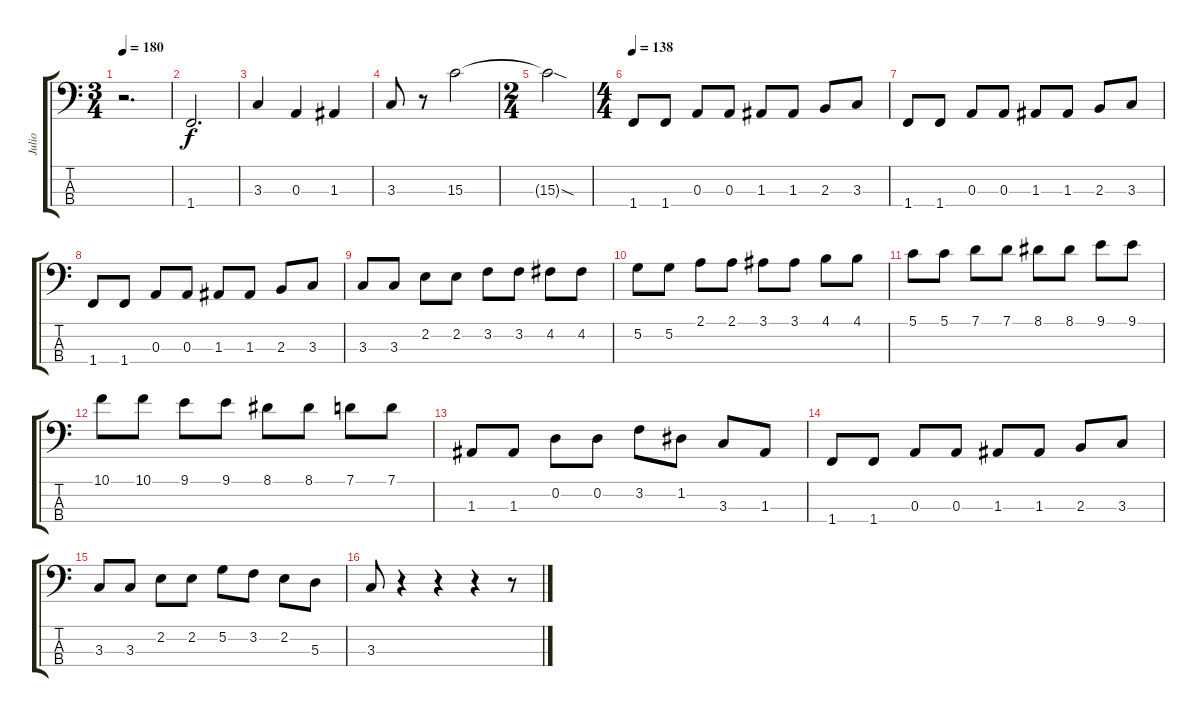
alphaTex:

\track ("Julio" "Julio") {instrument electricbassfinger}
\staff {score tabs}
\tuning (G2 D2 A1 E1) {hide}
\ts (3 4)
\tempo 180
\clef f4
\ks c
r.2{d dy f} |
1.4.2{d} |
3.3.4 0.3.4 1.3.4 |
3.3.8 r.8 15.3.2 |
\ts (2 4)
15.3{sod t}.2 |
\ts (4 4)
\tempo 138
1.4.8 1.4.8 0.3.8 0.3.8 1.3.8 1.3.8 2.3.8 3.3.8 |
1.4.8 1.4.8 0.3.8 0.3.8 1.3.8 1.3.8 2.3.8 3.3.8 |
1.4.8 1.4.8 0.3.8 0.3.8 1.3.8 1.3.8 2.3.8 3.3.8 |
3.3.8 3.3.8 2.2.8 2.2.8 3.2.8 3.2.8 4.2.8 4.2.8 |
5.2.8 5.2.8 2.1.8 2.1.8 3.1.8 3.1.8 4.1.8 4.1.8 |
5.1.8 5.1.8 7.1.8 7.1.8 8.1.8 8.1.8 9.1.8 9.1.8 |
10.1.8 10.1.8 9.1.8 9.1.8 8.1.8 8.1.8 7.1.8 7.1.8 |
1.3.8 1.3.8 0.2.8 0.2.8 3.2.8 1.2.8 3.3.8 1.3.8 |
1.4.8 1.4.8 0.3.8 0.3.8 1.3.8 1.3.8 2.3.8 3.3.8 |
3.3.8 3.3.8 2.2.8 2.2.8 5.2.8 3.2.8 2.2.8 5.3.8 |
3.3.8 r.4 r.4 r.4 r.8
